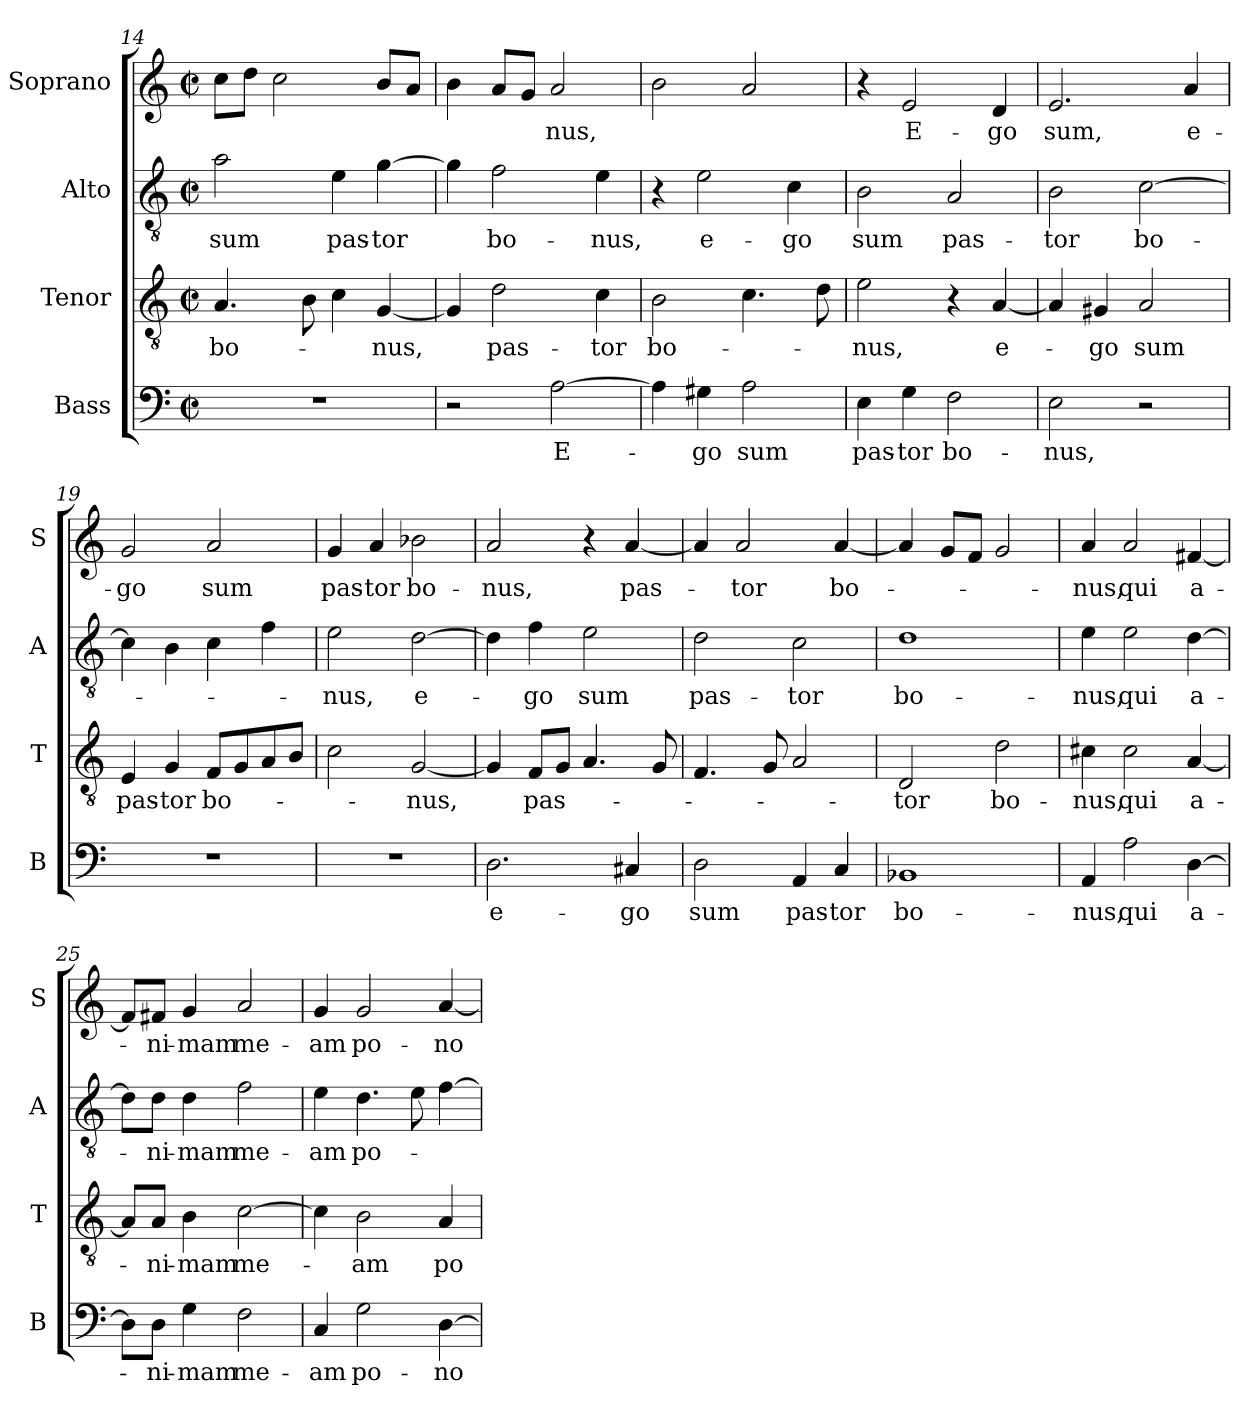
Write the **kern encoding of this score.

**kern	**text	**kern	**text	**kern	**text	**kern	**text
*part4	*part4	*part3	*part3	*part2	*part2	*part1	*part1
*staff4	*staff4	*staff3	*staff3	*staff2	*staff2	*staff1	*staff1
*I"Bass	*	*I"Tenor	*	*I"Alto	*	*I"Soprano	*
*I'B	*	*I'T	*	*I'A	*	*I'S	*
*clefF4	*	*clefGv2	*	*clefGv2	*	*clefG2	*
*k[]	*	*k[]	*	*k[]	*	*k[]	*
*C:	*	*C:	*	*C:	*	*C:	*
*M2/2	*	*M2/2	*	*M2/2	*	*M2/2	*
*met(c|)	*	*met(c|)	*	*met(c|)	*	*met(c|)	*
=14	=14	=14	=14	=14	=14	=14	=14
!	!	!	!LO:LY:b	!	!LO:LY:b	!	!
1r	.	4.A/	bo-	2a\	sum	8cc\L	.
.	.	.	.	.	.	8dd\J	.
.	.	.	.	.	.	2cc\	.
.	.	8B\	.	.	.	.	.
!	!	!	!	!	!LO:LY:b	!	!
.	.	4c\	.	4e\	pas-	.	.
!	!	!	!LO:LY:b	!	!LO:LY:b	!	!
.	.	[4G/	-nus,	[4g\	-tor	8b/L	.
.	.	.	.	.	.	8a/J	.
=15	=15	=15	=15	=15	=15	=15	=15
2r	.	4G/]	.	4g\]	.	4b\	.
!	!	!	!LO:LY:b	!	!LO:LY:b	!	!
.	.	2d\	pas-	2f\	bo-	8a/L	.
.	.	.	.	.	.	8g/J	.
!	!LO:LY:b	!	!	!	!	!	!LO:LY:b
[2A\	E-	.	.	.	.	2a/	-nus,
!	!	!	!LO:LY:b	!	!LO:LY:b	!	!
.	.	4c\	-tor	4e\	-nus,	.	.
!!LO:LB:g=z
=16	=16	=16	=16	=16	=16	=16	=16
!	!	!	!LO:LY:b	!	!	!	!
4A\]	.	2B\	bo-	4r	.	2b\	.
!	!LO:LY:b	!	!	!	!LO:LY:b	!	!
4G#X\	-go	.	.	2e\	e-	.	.
!	!LO:LY:b	!	!	!	!	!	!
2A\	sum	4.c\	.	.	.	2a/	.
!	!	!	!	!	!LO:LY:b	!	!
.	.	.	.	4c\	-go	.	.
.	.	8d\	.	.	.	.	.
=17	=17	=17	=17	=17	=17	=17	=17
!	!LO:LY:b	!	!LO:LY:b	!	!LO:LY:b	!	!
4E\	pas-	2e\	-nus,	2B\	sum	4r	.
!	!LO:LY:b	!	!	!	!	!	!LO:LY:b
4G\	-tor	.	.	.	.	2e/	E-
!	!LO:LY:b	!	!	!	!LO:LY:b	!	!
2F\	bo-	4r	.	2A/	pas-	.	.
!	!	!	!LO:LY:b	!	!	!	!LO:LY:b
.	.	[4A/	e-	.	.	4d/	-go
=18	=18	=18	=18	=18	=18	=18	=18
!	!LO:LY:b	!	!	!	!LO:LY:b	!	!LO:LY:b
2E\	-nus,	4A/]	.	2B\	-tor	2.e/	sum,
!	!	!	!LO:LY:b	!	!	!	!
.	.	4G#X/	-go	.	.	.	.
!	!	!	!LO:LY:b	!	!LO:LY:b	!	!
2r	.	2A/	sum	[2c\	bo-	.	.
!	!	!	!	!	!	!	!LO:LY:b
.	.	.	.	.	.	4a/	e-
=19	=19	=19	=19	=19	=19	=19	=19
!	!	!	!LO:LY:b	!	!	!	!LO:LY:b
1r	.	4E/	pas-	4c\]	.	2g/	-go
!	!	!	!LO:LY:b	!	!	!	!
.	.	4G/	-tor	4B\	.	.	.
!	!	!	!LO:LY:b	!	!	!	!LO:LY:b
.	.	8F/L	bo-	4c\	.	2a/	sum
.	.	8G/	.	.	.	.	.
.	.	8A/	.	4f\	.	.	.
.	.	8B/J	.	.	.	.	.
=20	=20	=20	=20	=20	=20	=20	=20
!	!	!	!	!	!LO:LY:b	!	!LO:LY:b
1r	.	2c\	.	2e\	-nus,	4g/	pas-
!	!	!	!	!	!	!	!LO:LY:b
.	.	.	.	.	.	4a/	-tor
!	!	!	!LO:LY:b	!	!LO:LY:b	!	!LO:LY:b
.	.	[2G/	-nus,	[2d\	e-	2b-X\	bo-
=21	=21	=21	=21	=21	=21	=21	=21
!	!LO:LY:b	!	!	!	!	!	!LO:LY:b
2.D\	e-	4G/]	.	4d\]	.	2a/	-nus,
!	!	!	!LO:LY:b	!	!LO:LY:b	!	!
.	.	8F/L	pas-	4f\	-go	.	.
.	.	8G/J	.	.	.	.	.
!	!	!	!	!	!LO:LY:b	!	!
.	.	4.A/	.	2e\	sum	4r	.
!	!LO:LY:b	!	!	!	!	!	!LO:LY:b
4C#X/	-go	.	.	.	.	[4a/	pas-
.	.	8G/	.	.	.	.	.
=22	=22	=22	=22	=22	=22	=22	=22
!	!LO:LY:b	!	!	!	!LO:LY:b	!	!
2D\	sum	4.F/	.	2d\	pas-	4a/]	.
!	!	!	!	!	!	!	!LO:LY:b
.	.	.	.	.	.	2a/	-tor
.	.	8G/	.	.	.	.	.
!	!LO:LY:b	!	!	!	!LO:LY:b	!	!
4AA/	pas-	2A/	.	2c\	-tor	.	.
!	!LO:LY:b	!	!	!	!	!	!LO:LY:b
4C/	-tor	.	.	.	.	[4a/	bo-
!!LO:PB:g=z
=23	=23	=23	=23	=23	=23	=23	=23
!	!LO:LY:b	!	!LO:LY:b	!	!LO:LY:b	!	!
1BB-X	bo-	2D/	-tor	1d	bo-	4a/]	.
.	.	.	.	.	.	8g/L	.
.	.	.	.	.	.	8f/J	.
!	!	!	!LO:LY:b	!	!	!	!
.	.	2d\	bo-	.	.	2g/	.
=24	=24	=24	=24	=24	=24	=24	=24
!	!LO:LY:b	!	!LO:LY:b	!	!LO:LY:b	!	!LO:LY:b
4AA/	-nus,	4c#X\	-nus,	4e\	-nus,	4a/	-nus,
!	!LO:LY:b	!	!LO:LY:b	!	!LO:LY:b	!	!LO:LY:b
2A\	qui	2c#\	qui	2e\	qui	2a/	qui
!	!LO:LY:b	!	!LO:LY:b	!	!LO:LY:b	!	!LO:LY:b
[4D\	a-	[4A/	a-	[4d\	a-	[4f#X/	a-
=25	=25	=25	=25	=25	=25	=25	=25
8D\L]	.	8A/L]	.	8d\L]	.	8f#/L]	.
!	!LO:LY:b	!	!LO:LY:b	!	!LO:LY:b	!	!LO:LY:b
8D\J	-ni-	8A/J	-ni-	8d\J	-ni-	8f#X/J	-ni-
!	!LO:LY:b	!	!LO:LY:b	!	!LO:LY:b	!	!LO:LY:b
4G\	-mam	4B\	-mam	4d\	-mam	4g/	-mam
!	!LO:LY:b	!	!LO:LY:b	!	!LO:LY:b	!	!LO:LY:b
2F\	me-	[2c\	me-	2f\	me-	2a/	me-
=26	=26	=26	=26	=26	=26	=26	=26
!	!LO:LY:b	!	!	!	!LO:LY:b	!	!LO:LY:b
4C/	-am	4c\]	.	4e\	-am	4g/	-am
!	!LO:LY:b	!	!LO:LY:b	!	!LO:LY:b	!	!LO:LY:b
2G\	po-	2B\	-am	4.d\	po-	2g/	po-
.	.	.	.	8e\	.	.	.
!	!LO:LY:b	!	!LO:LY:b	!	!	!	!LO:LY:b
[4D\	-no	4A/	po-	[4f\	.	[4a/	-no
=	=	=	=	=	=	=	=
*-	*-	*-	*-	*-	*-	*-	*-
